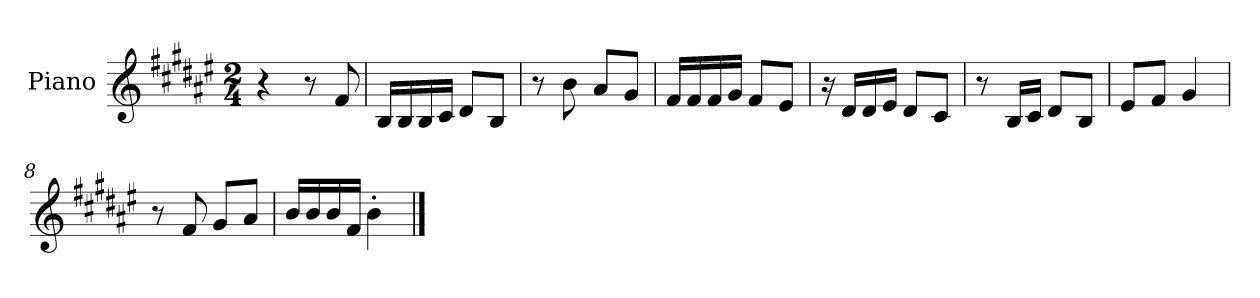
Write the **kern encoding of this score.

**kern
*part1
*staff1
*I"Piano
*I'Pno.
*clefG2
*k[f#c#g#d#a#e#]
*M2/4
*MM120
=1
4r
8r
8f#/
=2
16B/LL
16B/
16B/
16c#/JJ
8d#/L
8B/J
=3
8r
8b\
8a#/L
8g#/J
=4
16f#/LL
16f#/
16f#/
16g#/JJ
8f#/L
8e#/J
=5
16r
16d#/LL
16d#/
16e#/JJ
8d#/L
8c#/J
=6
8r
16B/LL
16c#/JJ
8d#/L
8B/J
=7
8e#/L
8f#/J
4g#/
=8
8r
8f#/
8g#/L
8a#/J
!!LO:LB:g=z
=9
16b/LL
16b/
16b/
16f#/JJ
4b'\
==
*-
